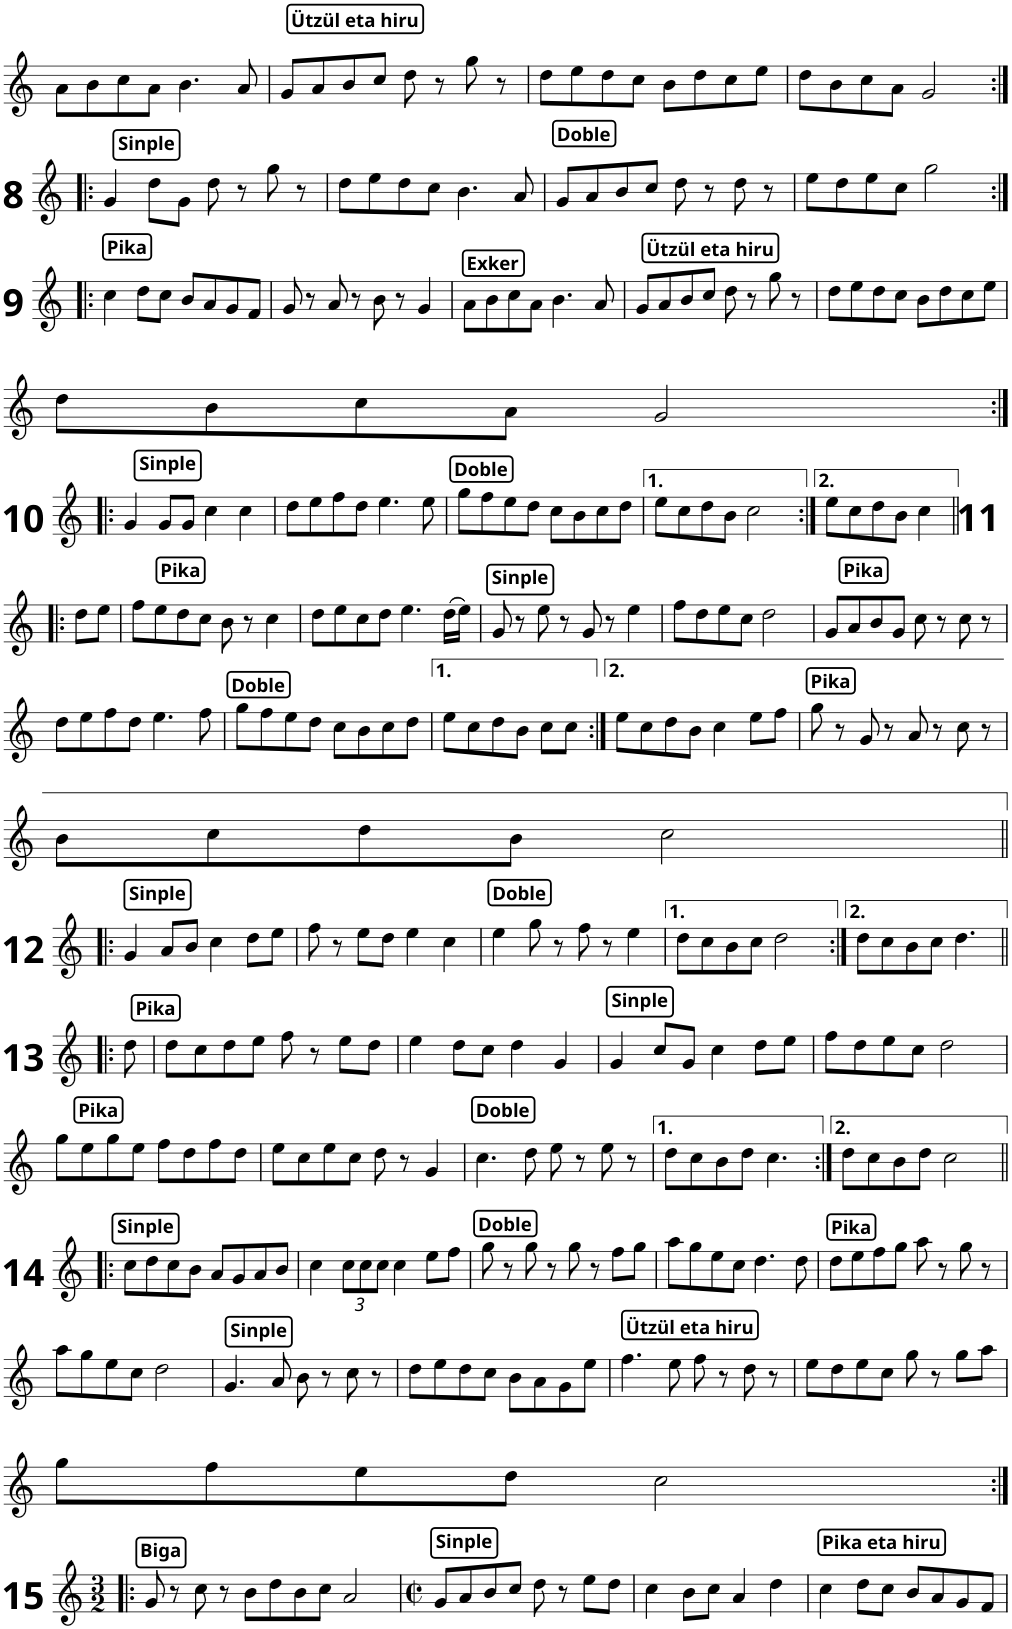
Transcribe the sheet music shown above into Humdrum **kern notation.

**kern
*part1
*staff1
*I"Piano
*I'Pno.
!!LO:PB:g=z
*clefG2
*k[]
*M2/2
*met(c|)
=49
8a\L
8b\
8cc\
8a\J
4.b\
8a/
!!LO:REH:place=s1:a:B:cj:t=Ützül eta hiru
=50
8g/L
8a/
8b/
8cc/J
8dd\
8r
8gg\
8r
=51
8dd\L
8ee\
8dd\
8cc\J
8b\L
8dd\
8cc\
8ee\J
=52
8dd\L
8b\
8cc\
8a\J
2g/
!!LO:LB:g=z
!!LO:REH:place=s1:a:B:cj:t=Sinple
=53:|!|:
4g/
8dd\L
8g\J
8dd\
8r
8gg\
8r
=54
8dd\L
8ee\
8dd\
8cc\J
4.b\
8a/
!!LO:REH:place=s1:a:B:cj:t=Doble
=55
8g/L
8a/
8b/
8cc/J
8dd\
8r
8dd\
8r
=56
8ee\L
8dd\
8ee\
8cc\J
2gg\
!!LO:LB:g=z
!!LO:REH:place=s1:a:B:cj:t=Pika
=57:|!|:
4cc\
8dd\L
8cc\J
8b/L
8a/
8g/
8f/J
=58
8g/
8r
8a/
8r
8b\
8r
4g/
!!LO:REH:place=s1:a:B:cj:t=Exker
=59
8a\L
8b\
8cc\
8a\J
4.b\
8a/
!!LO:REH:place=s1:a:B:cj:t=Ützül eta hiru
=60
8g/L
8a/
8b/
8cc/J
8dd\
8r
8gg\
8r
=61
8dd\L
8ee\
8dd\
8cc\J
8b\L
8dd\
8cc\
8ee\J
!!LO:LB:g=z
=62
8dd\L
8b\
8cc\
8a\J
2g/
!!LO:LB:g=z
!!LO:REH:place=s1:a:B:cj:t=Sinple
=63:|!|:
4g/
8g/L
8g/J
4cc\
4cc\
=64
8dd\L
8ee\
8ff\
8dd\J
4.ee\
8ee\
!!LO:REH:place=s1:a:B:cj:t=Doble
=65
8gg\L
8ff\
8ee\
8dd\J
8cc\L
8b\
8cc\
8dd\J
=66
8ee\L
8cc\
8dd\
8b\J
2cc\
=67:|!
8ee\L
8cc\
8dd\
8b\J
4cc\
!!LO:LB:g=z
=68!|:
8dd\L
8ee\J
!!LO:REH:place=s1:a:B:cj:t=Pika
=69
8ff\L
8ee\
8dd\
8cc\J
8b\
8r
4cc\
=70
8dd\L
8ee\
8cc\
8dd\J
4.ee\
(16dd\LL
16ee\JJ)
!!LO:REH:place=s1:a:B:cj:t=Sinple
=71
8g/
8r
8ee\
8r
8g/
8r
4ee\
=72
8ff\L
8dd\
8ee\
8cc\J
2dd\
!!LO:REH:place=s1:a:B:cj:t=Pika
=73
8g/L
8a/
8b/
8g/J
8cc\
8r
8cc\
8r
!!LO:LB:g=z
=74
8dd\L
8ee\
8ff\
8dd\J
4.ee\
8ff\
!!LO:REH:place=s1:a:B:cj:t=Doble
=75
8gg\L
8ff\
8ee\
8dd\J
8cc\L
8b\
8cc\
8dd\J
=76
8ee\L
8cc\
8dd\
8b\J
8cc\L
8cc\J
=77:|!
8ee\L
8cc\
8dd\
8b\J
4cc\
8ee\L
8ff\J
!!LO:REH:place=s1:a:B:cj:t=Pika
=78
8gg\
8r
8g/
8r
8a/
8r
8cc\
8r
!!LO:LB:g=z
=79
8b\L
8cc\
8dd\
8b\J
2cc\
!!LO:LB:g=z
!!LO:REH:place=s1:a:B:cj:t=Sinple
=80!|:
4g/
8a/L
8b/J
4cc\
8dd\L
8ee\J
=81
8ff\
8r
8ee\L
8dd\J
4ee\
4cc\
!!LO:REH:place=s1:a:B:cj:t=Doble
=82
4ee\
8gg\
8r
8ff\
8r
4ee\
=83
8dd\L
8cc\
8b\
8cc\J
2dd\
=84:|!
8dd\L
8cc\
8b\
8cc\J
4.dd\
!!LO:LB:g=z
!!LO:REH:place=s1:a:B:cj:t=Pika
=85!|:
8dd\
=86
8dd\L
8cc\
8dd\
8ee\J
8ff\
8r
8ee\L
8dd\J
=87
4ee\
8dd\L
8cc\J
4dd\
4g/
!!LO:REH:place=s1:a:B:cj:t=Sinple
=88
4g/
8cc/L
8g/J
4cc\
8dd\L
8ee\J
=89
8ff\L
8dd\
8ee\
8cc\J
2dd\
!!LO:LB:g=z
!!LO:REH:place=s1:a:B:cj:t=Pika
=90
8gg\L
8ee\
8gg\
8ee\J
8ff\L
8dd\
8ff\
8dd\J
=91
8ee\L
8cc\
8ee\
8cc\J
8dd\
8r
4g/
!!LO:REH:place=s1:a:B:cj:t=Doble
=92
4.cc\
8dd\
8ee\
8r
8ee\
8r
=93
8dd\L
8cc\
8b\
8dd\J
4.cc\
=94:|!
8dd\L
8cc\
8b\
8dd\J
2cc\
!!LO:LB:g=z
!!LO:REH:place=s1:a:B:cj:t=Sinple
=95!|:
8cc\L
8dd\
8cc\
8b\J
8a/L
8g/
8a/
8b/J
=96
4cc\
*Xbrackettup
12cc\L
12cc\
12cc\J
4cc\
8ee\L
8ff\J
!!LO:REH:place=s1:a:B:cj:t=Doble
=97
8gg\
8r
8gg\
8r
8gg\
8r
8ff\L
8gg\J
=98
8aa\L
8gg\
8ee\
8cc\J
4.dd\
8dd\
!!LO:REH:place=s1:a:B:cj:t=Pika
=99
8dd\L
8ee\
8ff\
8gg\J
8aa\
8r
8gg\
8r
!!LO:LB:g=z
=100
8aa\L
8gg\
8ee\
8cc\J
2dd\
!!LO:REH:place=s1:a:B:cj:t=Sinple
=101
4.g/
8a/
8b\
8r
8cc\
8r
=102
8dd\L
8ee\
8dd\
8cc\J
8b\L
8a\
8g\
8ee\J
!!LO:REH:place=s1:a:B:cj:t=Ützül eta hiru
=103
4.ff\
8ee\
8ff\
8r
8dd\
8r
=104
8ee\L
8dd\
8ee\
8cc\J
8gg\
8r
8gg\L
8aa\J
!!LO:LB:g=z
=105
8gg\L
8ff\
8ee\
8dd\J
2cc\
!!LO:LB:g=z
!!LO:REH:place=s1:a:B:cj:t=Biga
=106:|!|:
*M3/2
8g/
8r
8cc\
8r
8b\L
8dd\
8b\
8cc\J
2a/
!!LO:REH:place=s1:a:B:cj:t=Sinple
=107
*M2/2
*met(c|)
8g/L
8a/
8b/
8cc/J
8dd\
8r
8ee\L
8dd\J
=108
4cc\
8b\L
8cc\J
4a/
4dd\
!!LO:REH:place=s1:a:B:cj:t=Pika eta hiru
=109
4cc\
8dd\L
8cc\J
8b/L
8a/
8g/
8f/J
=
*-
